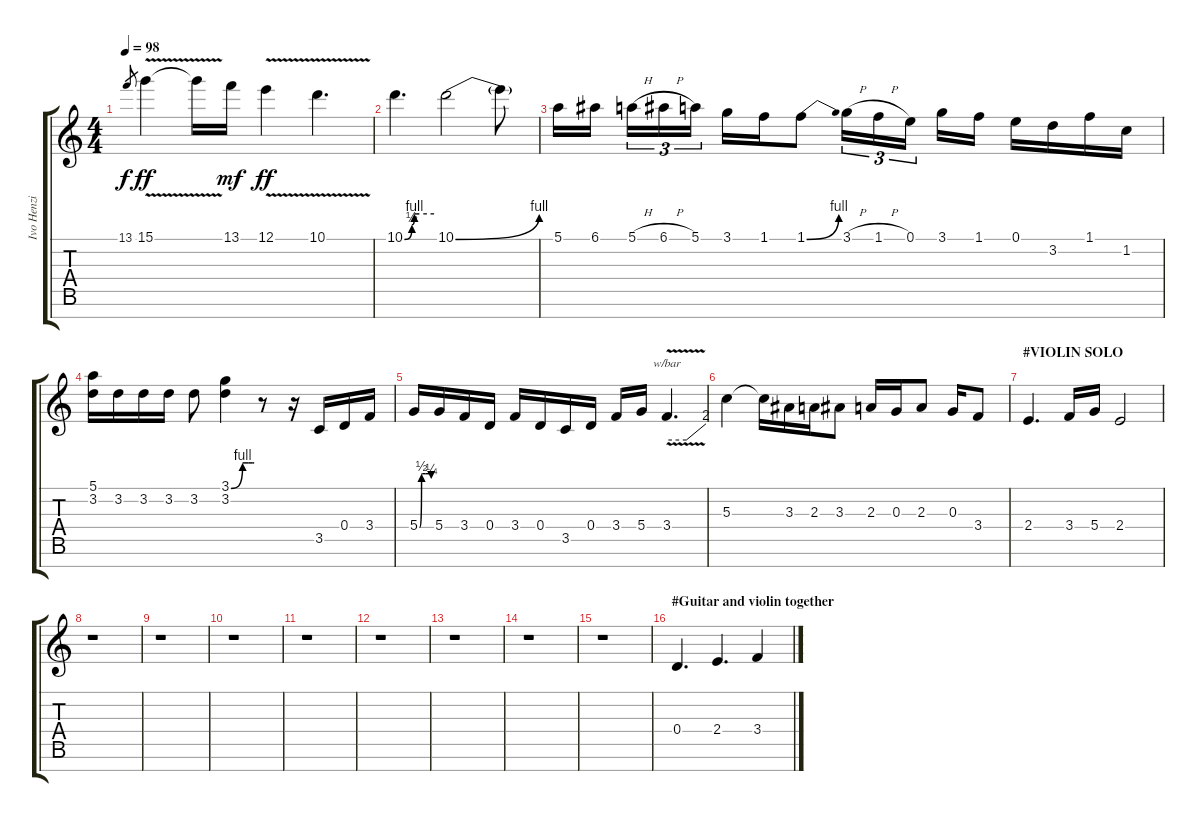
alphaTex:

\track ("Ivo Henzi" "Ivo Henzi") {instrument overdrivenguitar}
\staff {score tabs}
\tuning (E4 B3 G3 D3 A2 E2 B1) {hide}
\ts (4 4)
\tempo 98
\clef g2
\ks c
13.1.8{gr dy f} 15.1{v}.4{dy ff} 15.1{t}.16 13.1.16{dy mf} 12.1{v}.4{dy ff} 10.1{v}.4{d} |
10.1{be (custom 0 0 15 2 20 4 25 4 30 4 60 4)}.4{d} 10.1{be (bend 0 0 60 4)}.2 10.1{t}.8 |
5.1.16 6.1.16 5.1{h}.16{tu (3 2)} 6.1{h}.16{tu (3 2)} 5.1.16{tu (3 2)} 3.1.16 1.1.16 1.1{be (bend 0 0 60 4)}.8 3.1{h}.16{tu (3 2)} 1.1{h}.16{tu (3 2)} 0.1.16{tu (3 2)} 3.1.16 1.1.16 0.1.16 3.2.16 1.1.16 1.2.16 |
(5.1 3.2).16 3.2.16 3.2.16 3.2.16 3.2.8 (3.1{be (custom 0 0 30 4 45 4 55 4 60 4)} 3.2).4 r.8 r.16 3.5.16 0.4.16 3.4.16 |
5.4{be (custom 0 0 10 2 15 2 30 2 55 2 60 1)}.16 5.4.16 3.4.16 0.4.16 3.4.16 0.4.16 3.5.16 0.4.16 3.4.16 5.4.16 3.4{v}.4{d tbe (custom default 0 0 30 0 60 8)} |
5.3.4 5.3{t}.16 3.3.16 2.3.16 3.3.8 2.3.16 0.3.16 2.3.8 0.3.16 3.4.8 |
\section ("" "#VIOLIN SOLO")
2.4.4{d} 3.4.16 5.4.16 2.4.2 |
r.1 |
r.1 |
r.1 |
r.1 |
r.1 |
r.1 |
r.1 |
r.1 |
\section ("" "#Guitar and violin together")
0.4.4{d} 2.4.4{d} 3.4.4
